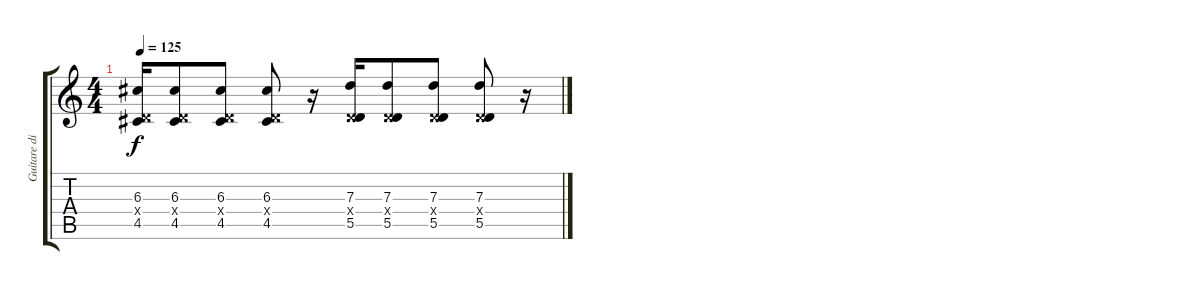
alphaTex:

\track ("Guitare disto 1" "Guitare di") {instrument distortionguitar}
\staff {score tabs}
\tuning (E4 B3 G3 D3 A2 E2) {hide}
\ts (4 4)
\tempo 125
\clef g2
\ks c
(6.3 0.4{x} 4.5).16{dy f} (6.3 0.4{x} 4.5).8 (6.3 0.4{x} 4.5).8 (6.3 0.4{x} 4.5).8 r.16 (7.3 0.4{x} 5.5).16 (7.3 0.4{x} 5.5).8 (7.3 0.4{x} 5.5).8 (7.3 0.4{x} 5.5).8 r.16
